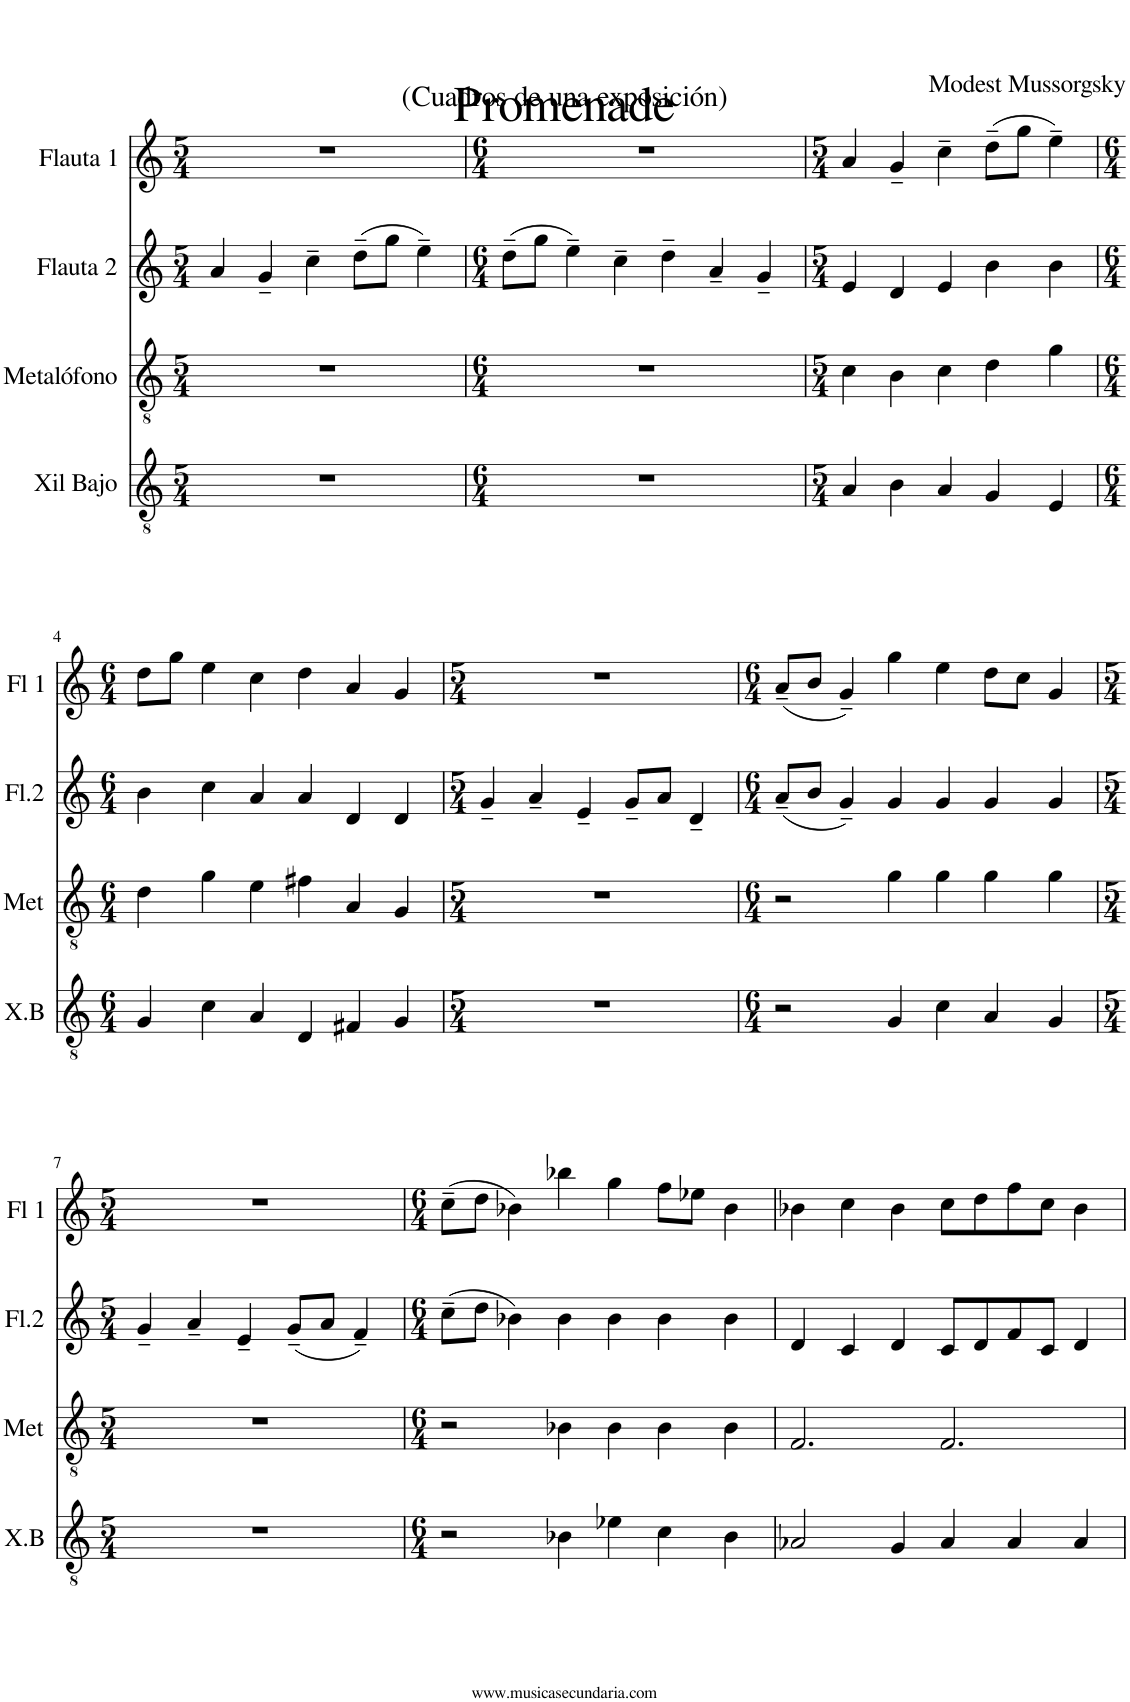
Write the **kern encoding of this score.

**kern	**kern	**kern	**kern
*part4	*part3	*part2	*part1
*staff4	*staff3	*staff2	*staff1
*I"Xil Bajo	*I"Metalófono	*I"Flauta 2	*I"Flauta 1
*I'X.B	*I'Met	*I'Fl.2	*I'Fl 1
*clefGv2	*clefGv2	*clefG2	*clefG2
*k[]	*k[]	*k[]	*k[]
*M5/4	*M5/4	*M5/4	*M5/4
=1	=1	=1	=1
4%5r	4%5r	4a/	4%5r
.	.	4g~/	.
.	.	4cc~\	.
.	.	(8dd~\L	.
.	.	8gg\J	.
.	.	4ee~\)	.
=2	=2	=2	=2
*M6/4	*M6/4	*M6/4	*M6/4
1.r	1.r	(8dd~\L	1.r
.	.	8gg\J	.
.	.	4ee~\)	.
.	.	4cc~\	.
.	.	4dd~\	.
.	.	4a~/	.
.	.	4g~/	.
=3	=3	=3	=3
*M5/4	*M5/4	*M5/4	*M5/4
4A/	4c\	4e/	4a/
4B\	4B\	4d/	4g~/
4A/	4c\	4e/	4cc~\
4G/	4d\	4b\	(8dd~\L
.	.	.	8gg\J
4E/	4g\	4b\	4ee~\)
!!LO:LB:g=z
=4	=4	=4	=4
*M6/4	*M6/4	*M6/4	*M6/4
4G/	4d\	4b\	8dd\L
.	.	.	8gg\J
4c\	4g\	4cc\	4ee\
4A/	4e\	4a/	4cc\
4D/	4f#X\	4a/	4dd\
4F#X/	4A/	4d/	4a/
4G/	4G/	4d/	4g/
=5	=5	=5	=5
*M5/4	*M5/4	*M5/4	*M5/4
4%5r	4%5r	4g~/	4%5r
.	.	4a~/	.
.	.	4e~/	.
.	.	8g~/L	.
.	.	8a/J	.
.	.	4d~/	.
=6	=6	=6	=6
*M6/4	*M6/4	*M6/4	*M6/4
2r	2r	(8a~/L	(8a~/L
.	.	8b/J	8b/J
.	.	4g~/)	4g~/)
4G/	4g\	4g/	4gg\
4c\	4g\	4g/	4ee\
4A/	4g\	4g/	8dd\L
.	.	.	8cc\J
4G/	4g\	4g/	4g/
!!LO:LB:g=z
=7	=7	=7	=7
*M5/4	*M5/4	*M5/4	*M5/4
4%5r	4%5r	4g~/	4%5r
.	.	4a~/	.
.	.	4e~/	.
.	.	(8g~/L	.
.	.	8a/J	.
.	.	4f~/)	.
=8	=8	=8	=8
*M6/4	*M6/4	*M6/4	*M6/4
2r	2r	(8cc~\L	(8cc~\L
.	.	8dd\J	8dd\J
.	.	4b-X\)	4b-X\)
4B-X\	4B-X\	4b-\	4bb-X\
4e-X\	4B-\	4b-\	4gg\
4c\	4B-\	4b-\	8ff\L
.	.	.	8ee-X\J
4B-\	4B-\	4b-\	4b-\
=9	=9	=9	=9
2A-X/	2.F/	4d/	4b-X\
.	.	4c/	4cc\
4G/	.	4d/	4b-\
4A-/	2.F/	8c/L	8cc\L
.	.	8d/	8dd\
4A-/	.	8f/	8ff\
.	.	8c/J	8cc\J
4A-/	.	4d/	4b-\
=	=	=	=
*-	*-	*-	*-
